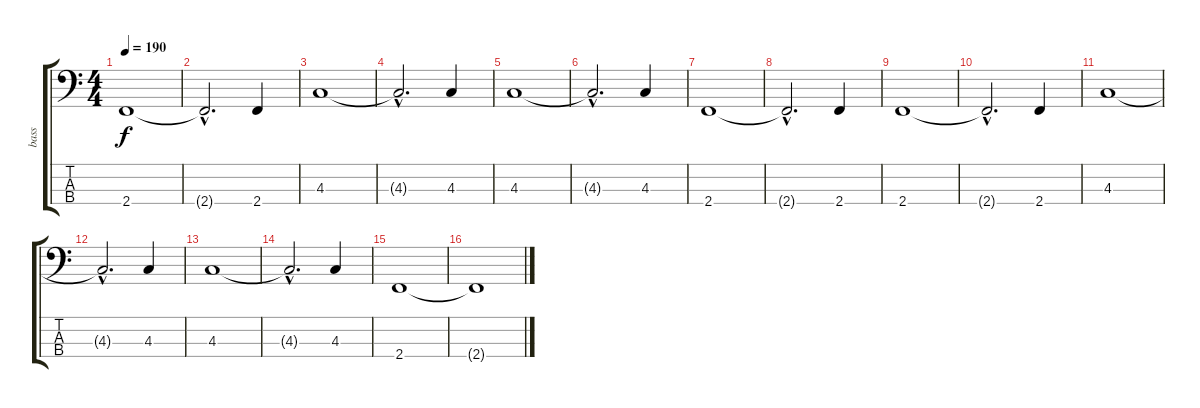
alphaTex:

\track ("bass" "bass") {instrument electricbasspick}
\staff {score tabs}
\tuning (Gb2 Db2 Ab1 Eb1) {hide}
\ts (4 4)
\tempo 190
\clef f4
\ks c
2.4.1{dy f} |
2.4{hac t}.2{d} 2.4.4 |
4.3.1 |
4.3{hac t}.2{d} 4.3.4 |
4.3.1 |
4.3{hac t}.2{d} 4.3.4 |
2.4.1 |
2.4{hac t}.2{d} 2.4.4 |
2.4.1 |
2.4{hac t}.2{d} 2.4.4 |
4.3.1 |
4.3{hac t}.2{d} 4.3.4 |
4.3.1 |
4.3{hac t}.2{d} 4.3.4 |
2.4.1{volume 5} |
2.4{t}.1
